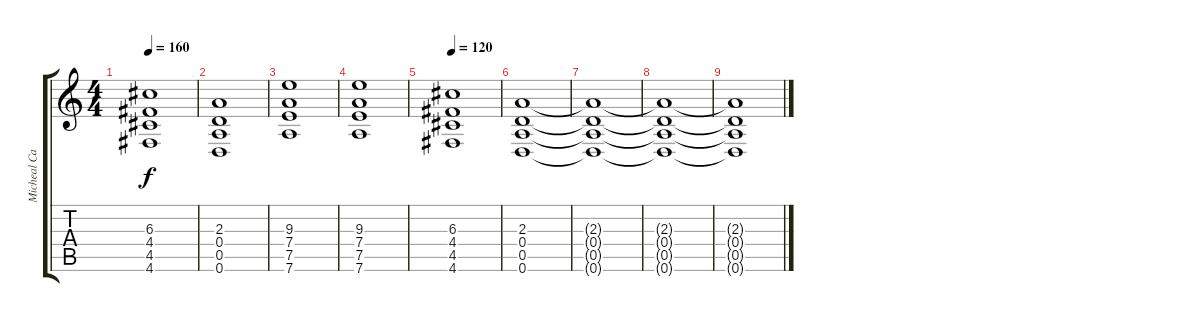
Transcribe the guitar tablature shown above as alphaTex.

\track ("Micheal Carden (Rythmn Guitar)" "Micheal Ca") {instrument overdrivenguitar}
\staff {score tabs}
\tuning (E4 B3 G3 D3 A2 D2) {hide}
\ts (4 4)
\tempo 160
\clef g2
\ks c
(6.3 4.4 4.5 4.6).1{dy f} |
(2.3 0.4 0.5 0.6).1 |
(9.3 7.4 7.5 7.6).1 |
(9.3 7.4 7.5 7.6).1 |
\tempo 120
(6.3 4.4 4.5 4.6).1 |
(2.3 0.4 0.5 0.6).1{volume 0} |
(2.3{t} 0.4{t} 0.5{t} 0.6{t}).1 |
(2.3{t} 0.4{t} 0.5{t} 0.6{t}).1 |
(2.3{t} 0.4{t} 0.5{t} 0.6{t}).1
